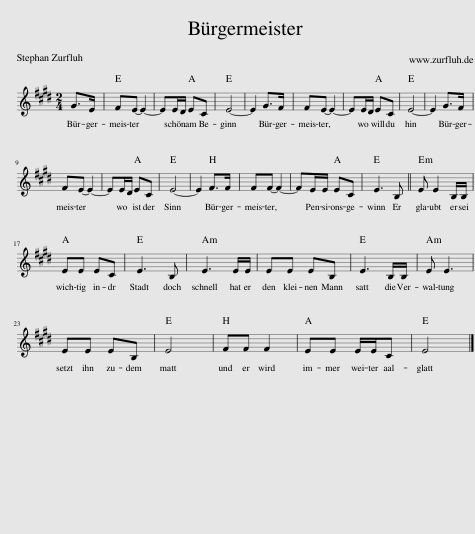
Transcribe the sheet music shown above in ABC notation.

X:1
L:1/8
M:2/4
I:linebreak $
K:E
V:1 treble
V:1
 G>E | FE- E2- | EE/D/ EC | E4- | E2 G>F | %5
 FE- E2- | EE/D/ EC | E4- | E2 G>F |$ FE- E2- | %10
 EE/D/ EC | E4- | E2 F>F | FF- F2- | FE/E/ EC | %15
 E3 B, || E E2 B,/B,/ |$ EE EC | E3 B, | E3 E/E/ | %20
 EE EB, | E3 B,/B,/ | E E3 |$ EE EB, | E4 | %25
 FF F2 | EE E/E/C | E4 |] %28
